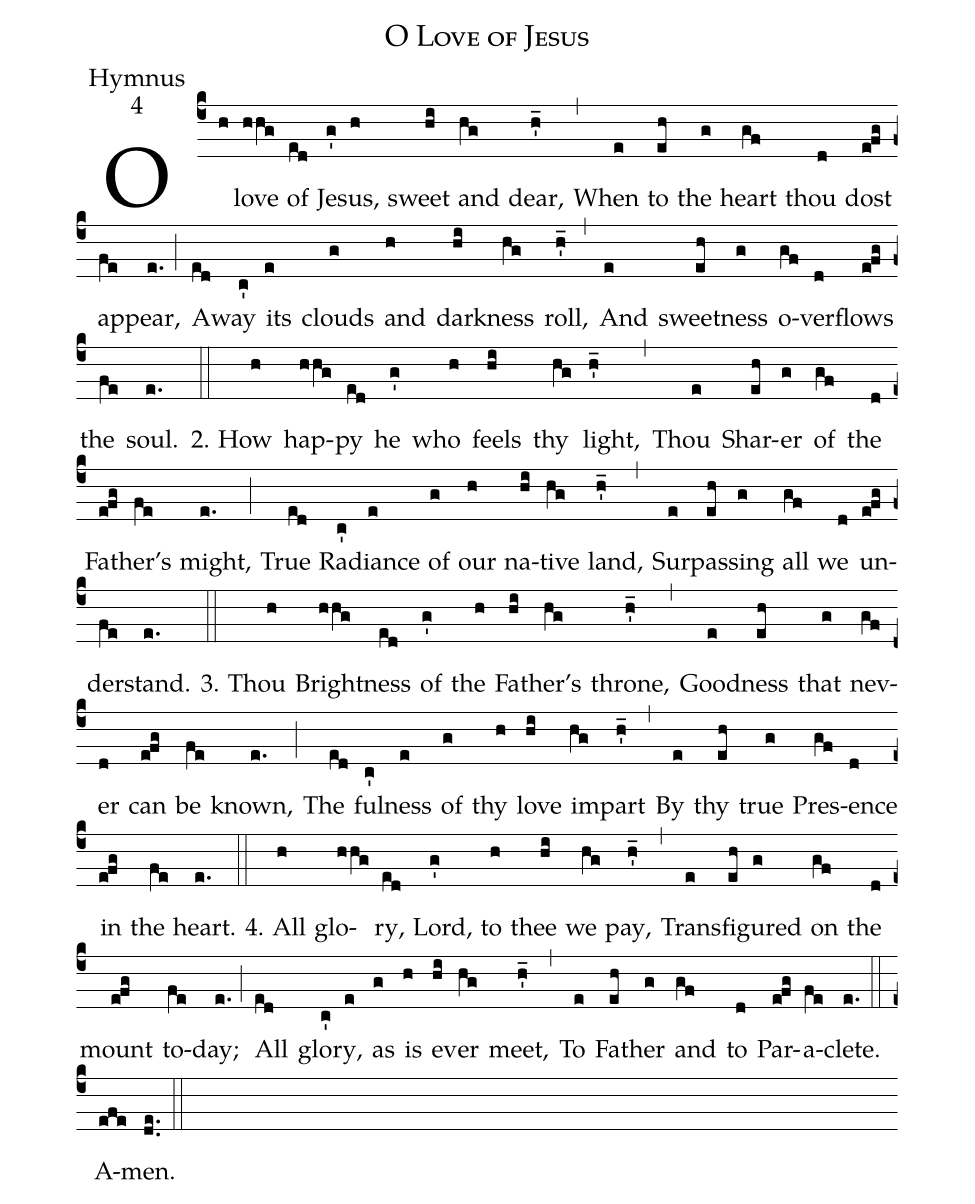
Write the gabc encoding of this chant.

name: O Love of Jesus;
office-part: Hymnus;
mode: 4;
%%
(c4)O(h) love(hhg) of(ed) Je(g')sus,(h) sweet(hi) and(hg) dear,(h'_) (,)
When(e) to(eh) the(g) heart(gf) thou(d) dost(efg) ap(fe)pear,(e.) (;)
A(ed)way(c') its(e) clouds(g) and(h) dark(hi)ness(hg) roll,(h'_) (,)
And(e) sweet(eh)ness(g) o(gf)ver(d)flows(efg) the(fe) soul.(e.) (::)

2. How(h) hap(hhg)py(ed) he(g') who(h) feels(hi) thy(hg) light,(h'_) (,)
Thou(e) Shar(eh)er(g) of(gf) the(d) Fa(efg)ther’s(fe) might,(e.) (;)
True(ed) Rad(c')iance(e) of(g) our(h) na(hi)tive(hg) land,(h'_) (,)
Sur(e)pas(eh)sing(g) all(gf) we(d) un(efg)der(fe)stand.(e.) (::)

3. Thou(h) Bright(hhg)ness(ed) of(g') the(h) Fa(hi)ther’s(hg) throne,(h'_) (,)
Good(e)ness(eh) that(g) nev(gf)er(d) can(efg) be(fe) known,(e.) (;)
The(ed) ful(c')ness(e) of(g) thy(h) love(hi) im(hg)part(h'_) (,)
By(e) thy(eh) true(g) Pres(gf)ence(d) in(efg) the(fe) heart.(e.) (::)

4. All(h) glo(hhg)ry,(ed) Lord,(g') to(h) thee(hi) we(hg) pay,(h'_) (,)
Trans(e)fig(eh)ured(g) on(gf) the(d) mount(efg) to-(fe)day;(e.) (;)
All(ed) glo(c')ry,(e) as(g) is(h) ev(hi)er(hg) meet,(h'_) (,)
To(e) Fa(eh)ther(g) and(gf) to(d) Par(efg)a(fe)clete.(e.) (::)
A(efe)men.(de..) (::)
